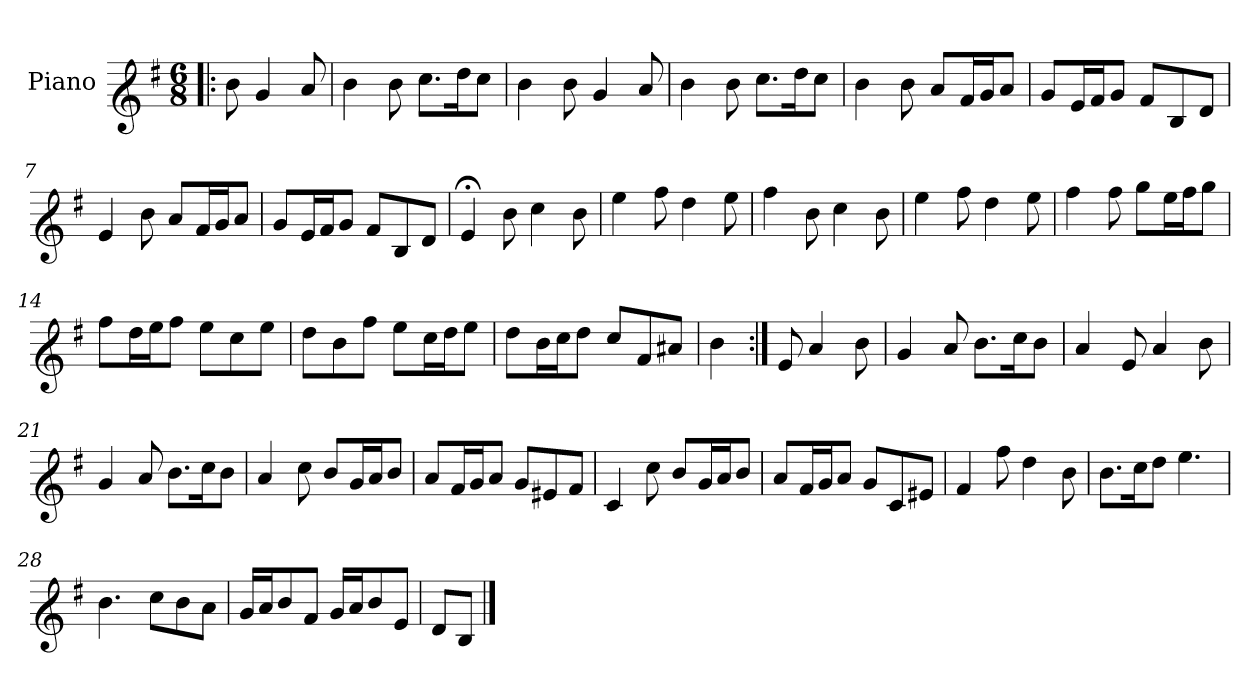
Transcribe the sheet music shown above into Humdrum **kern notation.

**kern
*part1
*staff1
*I"Piano
*I'Pno.
*clefG1
*k[f#]
*M6/8
=1!|:
8dd\
4b/
8cc/
=2
4dd\
8dd\
8.ee\L
16ff#\K
8ee\J
=3
4dd\
8dd\
4b/
8cc/
=4
4dd\
8dd\
8.ee\L
16ff#\K
8ee\J
=5
4dd\
8dd\
8cc/L
16a/L
16b/J
8cc/J
=6
8b/L
16g/L
16a/J
8b/J
8a/L
8d/
8f#/J
=7
4g/
8dd\
8cc/L
16a/L
16b/J
8cc/J
!!LO:LB:g=z
=8
8b/L
16g/L
16a/J
8b/J
8a/L
8d/
8f#/J
=9
4g;</
8dd\
4ee\
8dd\
=10
4gg\
8aa\
4ff#\
8gg\
=11
4aa\
8dd\
4ee\
8dd\
=12
4gg\
8aa\
4ff#\
8gg\
=13
4aa\
8aa\
8bb\L
16gg\L
16aa\J
8bb\J
=14
8aa\L
16ff#\L
16gg\J
8aa\J
8gg\L
8ee\
8gg\J
!!LO:LB:g=z
=15
8ff#\L
8dd\
8aa\J
8gg\L
16ee\L
16ff#\J
8gg\J
=16
8ff#\L
16dd\L
16ee\J
8ff#\J
8ee/L
8a/
8cc#X/J
=17
4dd\
=18:|!
8g/
4cc/
8dd\
=19
4b/
8cc/
8.dd\L
16ee\K
8dd\J
=20
4cc/
8g/
4cc/
8dd\
=21
4b/
8cc/
8.dd\L
16ee\K
8dd\J
!!LO:LB:g=z
=22
4cc/
8ee\
8dd/L
16b/L
16cc/J
8dd/J
=23
8cc/L
16a/L
16b/J
8cc/J
8b/L
8g#X/
8a/J
=24
4e/
8ee\
8dd/L
16b/L
16cc/J
8dd/J
=25
8cc/L
16a/L
16b/J
8cc/J
8b/L
8e/
8g#X/J
=26
4a/
8aa\
4ff#\
8dd\
=27
8.dd\L
16ee\K
8ff#\J
4.gg\
!!LO:LB:g=z
=28
4.dd\
8ee\L
8dd\
8cc\J
=29
16b/LL
16cc/J
8dd/
8a/J
16b/LL
16cc/J
8dd/
8g/J
=30
8f#/L
8d/J
==
*-
